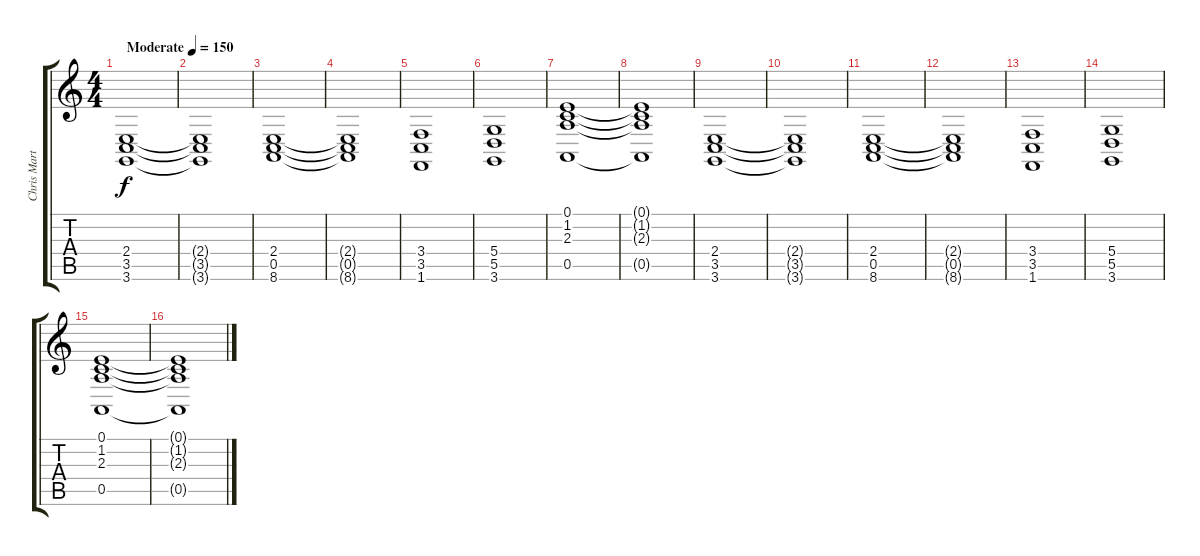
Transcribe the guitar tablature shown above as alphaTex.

\track ("Chris Martin" "Chris Mart") {instrument synthstrings1}
\staff {score tabs}
\tuning (E4 B3 G3 D3 A2 E2) {hide}
\ts (4 4)
\tempo (150 "Moderate")
\clef g2
\ks c
(2.4 3.5 3.6).1{dy f instrument synthstrings1} |
(2.4{t} 3.5{t} 3.6{t}).1 |
(2.4 0.5 8.6).1 |
(2.4{t} 0.5{t} 8.6{t}).1 |
(3.4 3.5 1.6).1 |
(5.4 5.5 3.6).1 |
(0.1 1.2 2.3 0.5).1 |
(0.1{t} 1.2{t} 2.3{t} 0.5{t}).1 |
(2.4 3.5 3.6).1 |
(2.4{t} 3.5{t} 3.6{t}).1 |
(2.4 0.5 8.6).1 |
(2.4{t} 0.5{t} 8.6{t}).1 |
(3.4 3.5 1.6).1 |
(5.4 5.5 3.6).1 |
(0.1 1.2 2.3 0.5).1 |
(0.1{t} 1.2{t} 2.3{t} 0.5{t}).1
